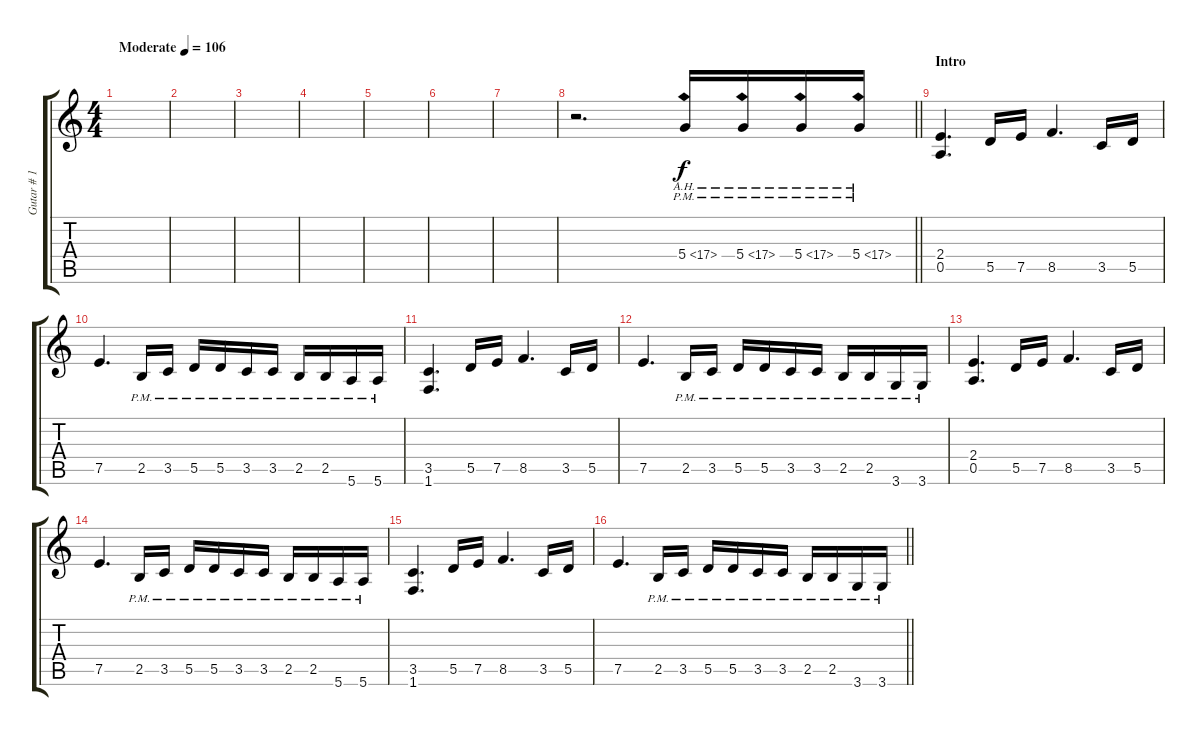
\track ("Gutar # 1" "Gutar # 1") {instrument overdrivenguitar}
\staff {score tabs}
\tuning (E4 B3 G3 D3 A2 E2) {hide}
\ts (4 4)
\tempo (106 "Moderate")
\clef g2
\ks c
|
|
|
|
|
|
|
\barLineRight lightlight
r.2{d} 5.4{ah 12 pm}.16 5.4{ah 12 pm}.16 5.4{ah 12 pm}.16 5.4{ah 12 pm}.16 |
\section ("" "Intro")
(2.4 0.5).4{d} 5.5.16 7.5.16 8.5.4{d} 3.5.16 5.5.16 |
7.5.4{d} 2.5{pm}.16 3.5{pm}.16 5.5{pm}.16 5.5{pm}.16 3.5{pm}.16 3.5{pm}.16 2.5{pm}.16 2.5{pm}.16 5.6{pm}.16 5.6{pm}.16 |
(3.5 1.6).4{d} 5.5.16 7.5.16 8.5.4{d} 3.5.16 5.5.16 |
7.5.4{d} 2.5{pm}.16 3.5{pm}.16 5.5{pm}.16 5.5{pm}.16 3.5{pm}.16 3.5{pm}.16 2.5{pm}.16 2.5{pm}.16 3.6{pm}.16 3.6{pm}.16 |
(2.4 0.5).4{d} 5.5.16 7.5.16 8.5.4{d} 3.5.16 5.5.16 |
7.5.4{d} 2.5{pm}.16 3.5{pm}.16 5.5{pm}.16 5.5{pm}.16 3.5{pm}.16 3.5{pm}.16 2.5{pm}.16 2.5{pm}.16 5.6{pm}.16 5.6{pm}.16 |
(3.5 1.6).4{d} 5.5.16 7.5.16 8.5.4{d} 3.5.16 5.5.16 |
\barLineRight lightlight
7.5.4{d} 2.5{pm}.16 3.5{pm}.16 5.5{pm}.16 5.5{pm}.16 3.5{pm}.16 3.5{pm}.16 2.5{pm}.16 2.5{pm}.16 3.6{pm}.16 3.6{pm}.16
